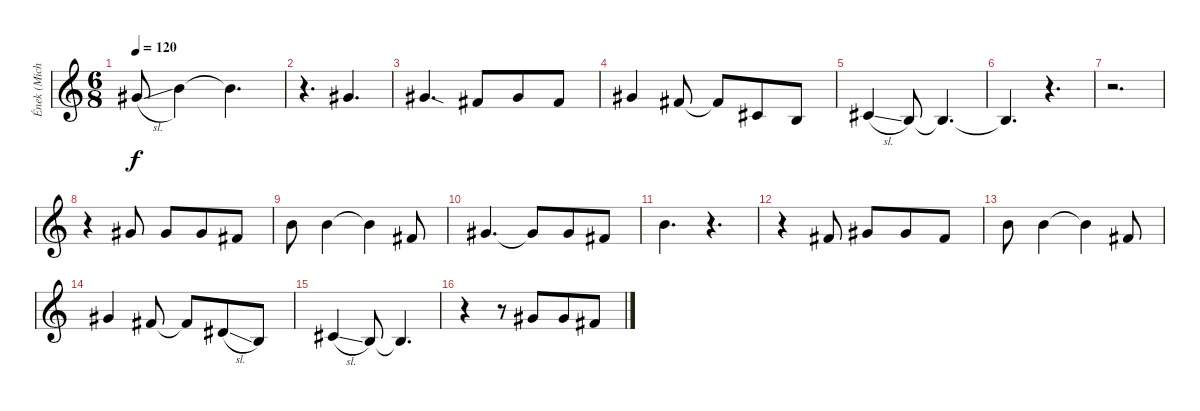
\track ("Ének (Michael Vescera)" "Ének (Mich") {instrument tenorsax}
\staff {score}
\tuning (E4 B3 G3 D3 A2 E2) {hide}
\ts (6 8)
\tempo 120
\clef g2
\ks c
4.1{sl}.8{dy f} 7.1.4 7.1{t}.4{d} |
r.4{d} 4.1.4{d} |
4.1{sod}.4{d} 2.1.8 4.1.8 2.1.8 |
4.1.4 2.1.8 2.1{t}.8 2.2.8 0.2.8 |
2.2{sl}.4 0.2.8 0.2{t}.4{d} |
0.2{t}.4{d} r.4{d} |
r.2{d} |
r.4 4.1.8 4.1.8 4.1.8 2.1.8 |
7.1.8 7.1.4 7.1{t}.4 2.1.8 |
4.1.4{d} 4.1{t}.8 4.1.8 2.1.8 |
7.1.4{d} r.4{d} |
r.4 2.1.8 4.1.8 4.1.8 2.1.8 |
7.1.8 7.1.4 7.1{t}.4 2.1.8 |
4.1.4 2.1.8 2.1{t}.8 4.2{sl}.8 0.2.8 |
2.2{sl}.4 0.2.8 0.2{t}.4{d} |
r.4 r.8 4.1.8 4.1.8 2.1.8
